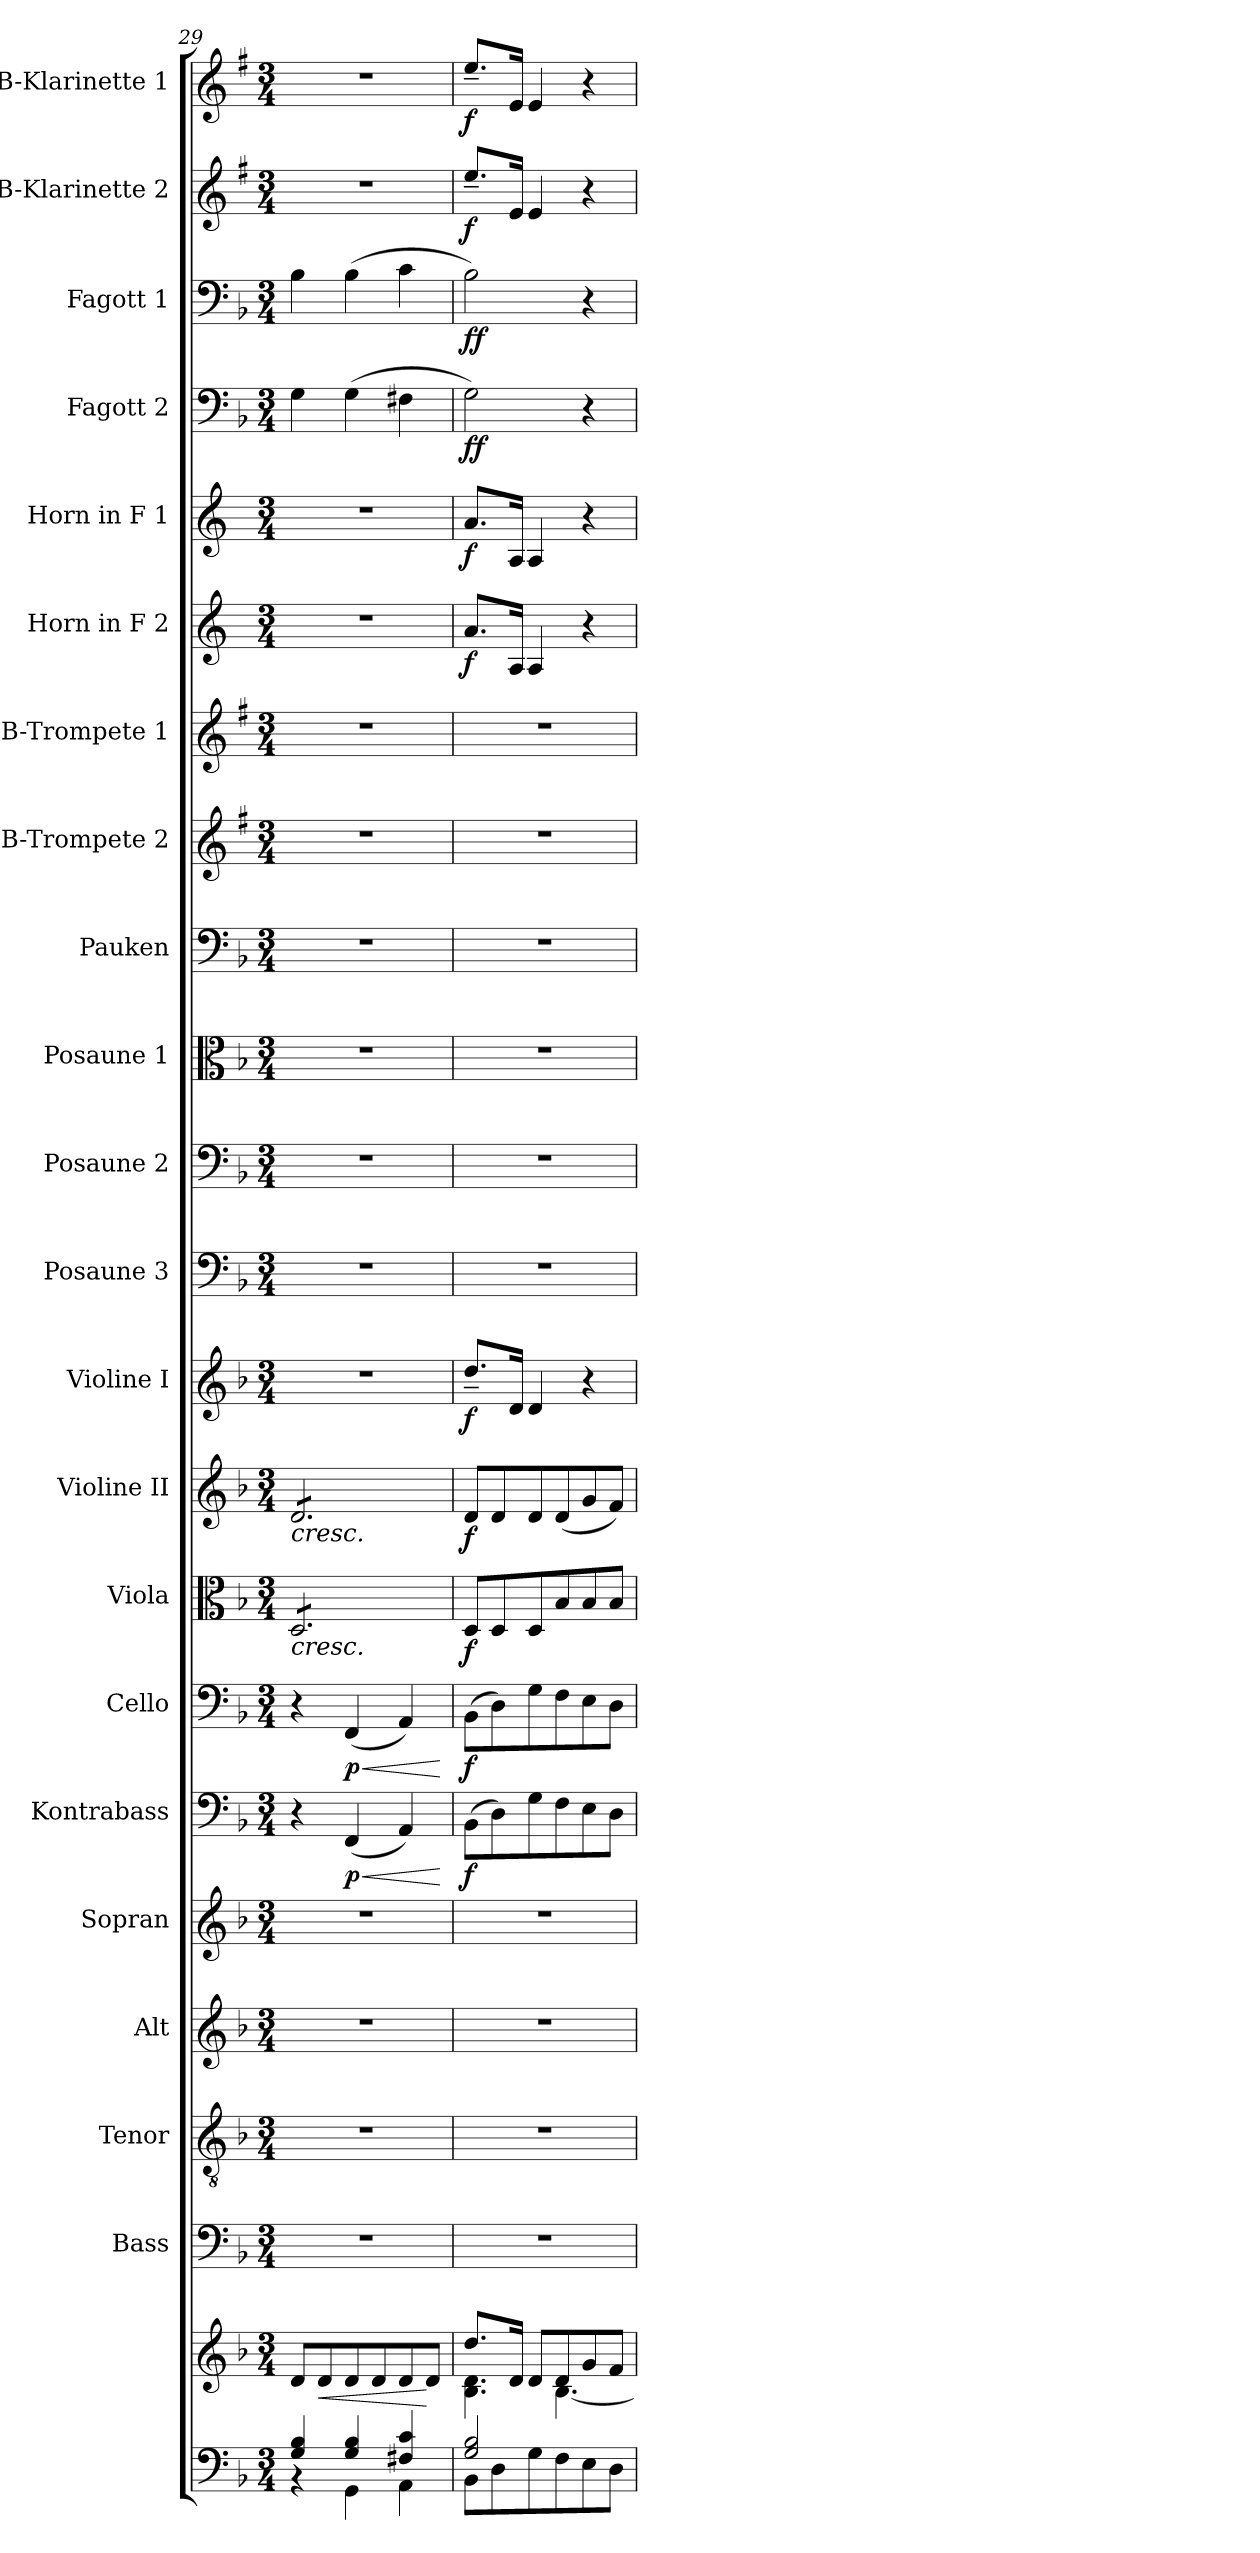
**kern	**kern	**dynam	**kern	**kern	**kern	**kern	**kern	**dynam	**kern	**dynam	**kern	**dynam	**kern	**dynam	**kern	**dynam	**kern	**kern	**kern	**kern	**kern	**kern	**kern	**dynam	**kern	**dynam	**kern	**dynam	**kern	**dynam	**kern	**dynam	**kern	**dynam
*part22	*part22	*part22	*part21	*part20	*part19	*part18	*part17	*part17	*part16	*part16	*part15	*part15	*part14	*part14	*part13	*part13	*part12	*part11	*part10	*part9	*part8	*part7	*part6	*part6	*part5	*part5	*part4	*part4	*part3	*part3	*part2	*part2	*part1	*part1
*staff23	*staff22	*staff22/23	*staff21	*staff20	*staff19	*staff18	*staff17	*staff17	*staff16	*staff16	*staff15	*staff15	*staff14	*staff14	*staff13	*staff13	*staff12	*staff11	*staff10	*staff9	*staff8	*staff7	*staff6	*staff6	*staff5	*staff5	*staff4	*staff4	*staff3	*staff3	*staff2	*staff2	*staff1	*staff1
*	*	*	*I"Bass	*I"Tenor	*I"Alt	*I"Sopran	*I"Kontrabass	*	*I"Cello	*	*I"Viola	*	*I"Violine II	*	*I"Violine I	*	*I"Posaune 3	*I"Posaune 2	*I"Posaune 1	*I"Pauken	*I"B-Trompete 2	*I"B-Trompete 1	*I"Horn in F 2	*	*I"Horn in F 1	*	*I"Fagott 2	*	*I"Fagott 1	*	*I"B-Klarinette 2	*	*I"B-Klarinette 1	*
*	*	*	*I'B.	*I'T.	*I'A.	*I'S.	*I'Kb.	*	*	*	*I'Vla.	*	*I'Vl. II	*	*I'Vl. I	*	*I'Pos. 3	*I'Pos. 2	*I'Pos. 1	*I'Pk.	*I'B Trp. 2	*I'B Trp. 1	*	*	*	*	*I'Fg. 2	*	*I'Fg. 1	*	*I'B Kl. 2	*	*I'B Kl. 1	*
*clefF4	*clefG2	*	*clefF4	*clefGv2	*clefG2	*clefG2	*clefF4	*	*clefF4	*	*clefC3	*	*clefG2	*	*clefG2	*	*clefF4	*clefF4	*clefC3	*clefF4	*clefG2	*clefG2	*clefG2	*	*clefG2	*	*clefF4	*	*clefF4	*	*clefG2	*	*clefG2	*
*	*	*	*	*	*	*	*ITrd7c12	*	*	*	*	*	*	*	*	*	*	*	*	*	*ITrd1c2	*ITrd1c2	*ITrd4c7	*	*ITrd4c7	*	*	*	*	*	*ITrd1c2	*	*ITrd1c2	*
*k[b-]	*k[b-]	*	*k[b-]	*k[b-]	*k[b-]	*k[b-]	*k[b-]	*	*k[b-]	*	*k[b-]	*	*k[b-]	*	*k[b-]	*	*k[b-]	*k[b-]	*k[b-]	*k[b-]	*k[b-]	*k[b-]	*k[b-]	*	*k[b-]	*	*k[b-]	*	*k[b-]	*	*k[b-]	*	*k[b-]	*
*F:	*F:	*	*F:	*F:	*F:	*F:	*F:	*	*F:	*	*F:	*	*F:	*	*F:	*	*F:	*F:	*F:	*F:	*F:	*F:	*F:	*	*F:	*	*F:	*	*F:	*	*F:	*	*F:	*
*M3/4	*M3/4	*	*M3/4	*M3/4	*M3/4	*M3/4	*M3/4	*	*M3/4	*	*M3/4	*	*M3/4	*	*M3/4	*	*M3/4	*M3/4	*M3/4	*M3/4	*M3/4	*M3/4	*M3/4	*	*M3/4	*	*M3/4	*	*M3/4	*	*M3/4	*	*M3/4	*
=29	=29	=29	=29	=29	=29	=29	=29	=29	=29	=29	=29	=29	=29	=29	=29	=29	=29	=29	=29	=29	=29	=29	=29	=29	=29	=29	=29	=29	=29	=29	=29	=29	=29	=29
*^	*	*	*	*	*	*	*	*	*	*	*	*	*	*	*	*	*	*	*	*	*	*	*	*	*	*	*	*	*	*	*	*	*	*
!	!	!	!	!	!	!	!	!	!	!	!	!	!LO:HP:b	!	!LO:HP:b	!	!	!	!	!	!	!	!	!	!	!	!	!	!	!	!	!	!	!	!
*	*	*	*	*	*	*	*	*	*	*	*	*tremolo	*	*	*	*	*	*	*	*	*	*	*	*	*	*	*	*	*	*	*	*	*	*	*
*	*	*	*	*	*	*	*	*	*	*	*	*	*	*tremolo	*	*	*	*	*	*	*	*	*	*	*	*	*	*	*	*	*	*	*	*	*
4G/ 4B-/	4rAA	8d/L	.	2.r	2.r	2.r	2.r	4r	.	4r	.	8D/L	<	8d/L	<	2.r	.	2.r	2.r	2.r	2.r	2.r	2.r	2.r	.	2.r	.	4G\	.	4B-\	.	2.r	.	2.r	.
!	!	!	!LO:HP:b	!	!	!	!	!	!	!	!	!	!	!	!	!	!	!	!	!	!	!	!	!	!	!	!	!	!	!	!	!	!	!	!
.	.	8d/	<	.	.	.	.	.	.	.	.	8D/	.	8d/	.	.	.	.	.	.	.	.	.	.	.	.	.	.	.	.	.	.	.	.	.
!	!	!	!	!	!	!	!	!	!LO:HP:b	!	!LO:HP:b	!	!	!	!	!	!	!	!	!	!	!	!	!	!	!	!	!	!	!	!	!	!	!	!
!	!	!	!	!	!	!	!	!	!LO:DY:n=1:b	!	!LO:DY:n=1:b	!	!	!	!	!	!	!	!	!	!	!	!	!	!	!	!	!	!	!	!	!	!	!	!
4G/ 4B-/	4GG\	8d/	.	.	.	.	.	(<4FFF/	< p	(<4FF/	< p	8D/	.	8d/	.	.	.	.	.	.	.	.	.	.	.	.	.	(>4G\	.	(>4B-\	.	.	.	.	.
.	.	8d/	.	.	.	.	.	.	.	.	.	8D/	.	8d/	.	.	.	.	.	.	.	.	.	.	.	.	.	.	.	.	.	.	.	.	.
4F#X/ 4c/	4AA\	8d/	.	.	.	.	.	4AAA/)	.	4AA/)	.	8D/	.	8d/	.	.	.	.	.	.	.	.	.	.	.	.	.	4F#X\	.	4c\	.	.	.	.	.
.	.	8d/J	[	.	.	.	.	.	.	.	.	8D/J	.	8d/J	.	.	.	.	.	.	.	.	.	.	.	.	.	.	.	.	.	.	.	.	.
*	*	*	*	*	*	*	*	*	*	*	*	*	*	*Xtremolo	*	*	*	*	*	*	*	*	*	*	*	*	*	*	*	*	*	*	*	*	*
*	*	*	*	*	*	*	*	*	*	*	*	*Xtremolo	*	*	*	*	*	*	*	*	*	*	*	*	*	*	*	*	*	*	*	*	*	*	*
*v	*v	*	*	*	*	*	*	*	*	*	*	*	*	*	*	*	*	*	*	*	*	*	*	*	*	*	*	*	*	*	*	*	*	*	*
.	.	.	.	.	.	.	.	[	.	[	.	.	.	.	.	.	.	.	.	.	.	.	.	.	.	.	.	.	.	.	.	.	.	.
=30	=30	=30	=30	=30	=30	=30	=30	=30	=30	=30	=30	=30	=30	=30	=30	=30	=30	=30	=30	=30	=30	=30	=30	=30	=30	=30	=30	=30	=30	=30	=30	=30	=30	=30
*^	*^	*	*	*	*	*	*	*	*	*	*	*	*	*	*	*	*	*	*	*	*	*	*	*	*	*	*	*	*	*	*	*	*	*
!	!	!	!	!	!	!	!	!	!	!LO:DY:b	!	!LO:DY:b	!	!LO:DY:b	!	!LO:DY:b	!	!LO:DY:b	!	!	!	!	!	!	!	!LO:DY:b	!	!LO:DY:b	!	!LO:DY:b	!	!LO:DY:b	!	!LO:DY:b	!	!LO:DY:b
2G/ 2B-/	8BB-\L	8.dd/L	4.B-\ 4.d\	.	2.r	2.r	2.r	2.r	(>8BBB-\L	f	(>8BB-\L	f	8D/L	f	8d/L	f	8.dd~</L	f	2.r	2.r	2.r	2.r	2.r	2.r	8.d/L	f	8.d/L	f	2G\)	ff	2B-\)	ff	8.dd~</L	f	8.dd~</L	f
.	8D\	.	.	.	.	.	.	.	8DD\)	.	8D\)	.	8D/	[	8d/	[	.	.	.	.	.	.	.	.	.	.	.	.	.	.	.	.	.	.	.	.
.	.	16d/Jk	.	.	.	.	.	.	.	.	.	.	.	.	.	.	16d/Jk	.	.	.	.	.	.	.	16D/Jk	.	16D/Jk	.	.	.	.	.	16d/Jk	.	16d/Jk	.
.	8G\	8d/L	.	.	.	.	.	.	8GG\	.	8G\	.	8D/	.	8d/	.	4d/	.	.	.	.	.	.	.	4D/	.	4D/	.	.	.	.	.	4d/	.	4d/	.
.	8F\	8d/	[<4.B-\	.	.	.	.	.	8FF\	.	8F\	.	8B-/	.	(<8d/	.	.	.	.	.	.	.	.	.	.	.	.	.	.	.	.	.	.	.	.	.
4ryy	8E\	8g/	.	.	.	.	.	.	8EE\	.	8E\	.	8B-/	.	8g/	.	4r	.	.	.	.	.	.	.	4r	.	4r	.	4r	.	4r	.	4r	.	4r	.
.	8D\J	8f/J	.	.	.	.	.	.	8DD\J	.	8D\J	.	8B-/J	.	8f/J)	.	.	.	.	.	.	.	.	.	.	.	.	.	.	.	.	.	.	.	.	.
*v	*v	*	*	*	*	*	*	*	*	*	*	*	*	*	*	*	*	*	*	*	*	*	*	*	*	*	*	*	*	*	*	*	*	*	*	*
*	*v	*v	*	*	*	*	*	*	*	*	*	*	*	*	*	*	*	*	*	*	*	*	*	*	*	*	*	*	*	*	*	*	*	*	*
=	=	=	=	=	=	=	=	=	=	=	=	=	=	=	=	=	=	=	=	=	=	=	=	=	=	=	=	=	=	=	=	=	=	=
*-	*-	*-	*-	*-	*-	*-	*-	*-	*-	*-	*-	*-	*-	*-	*-	*-	*-	*-	*-	*-	*-	*-	*-	*-	*-	*-	*-	*-	*-	*-	*-	*-	*-	*-
